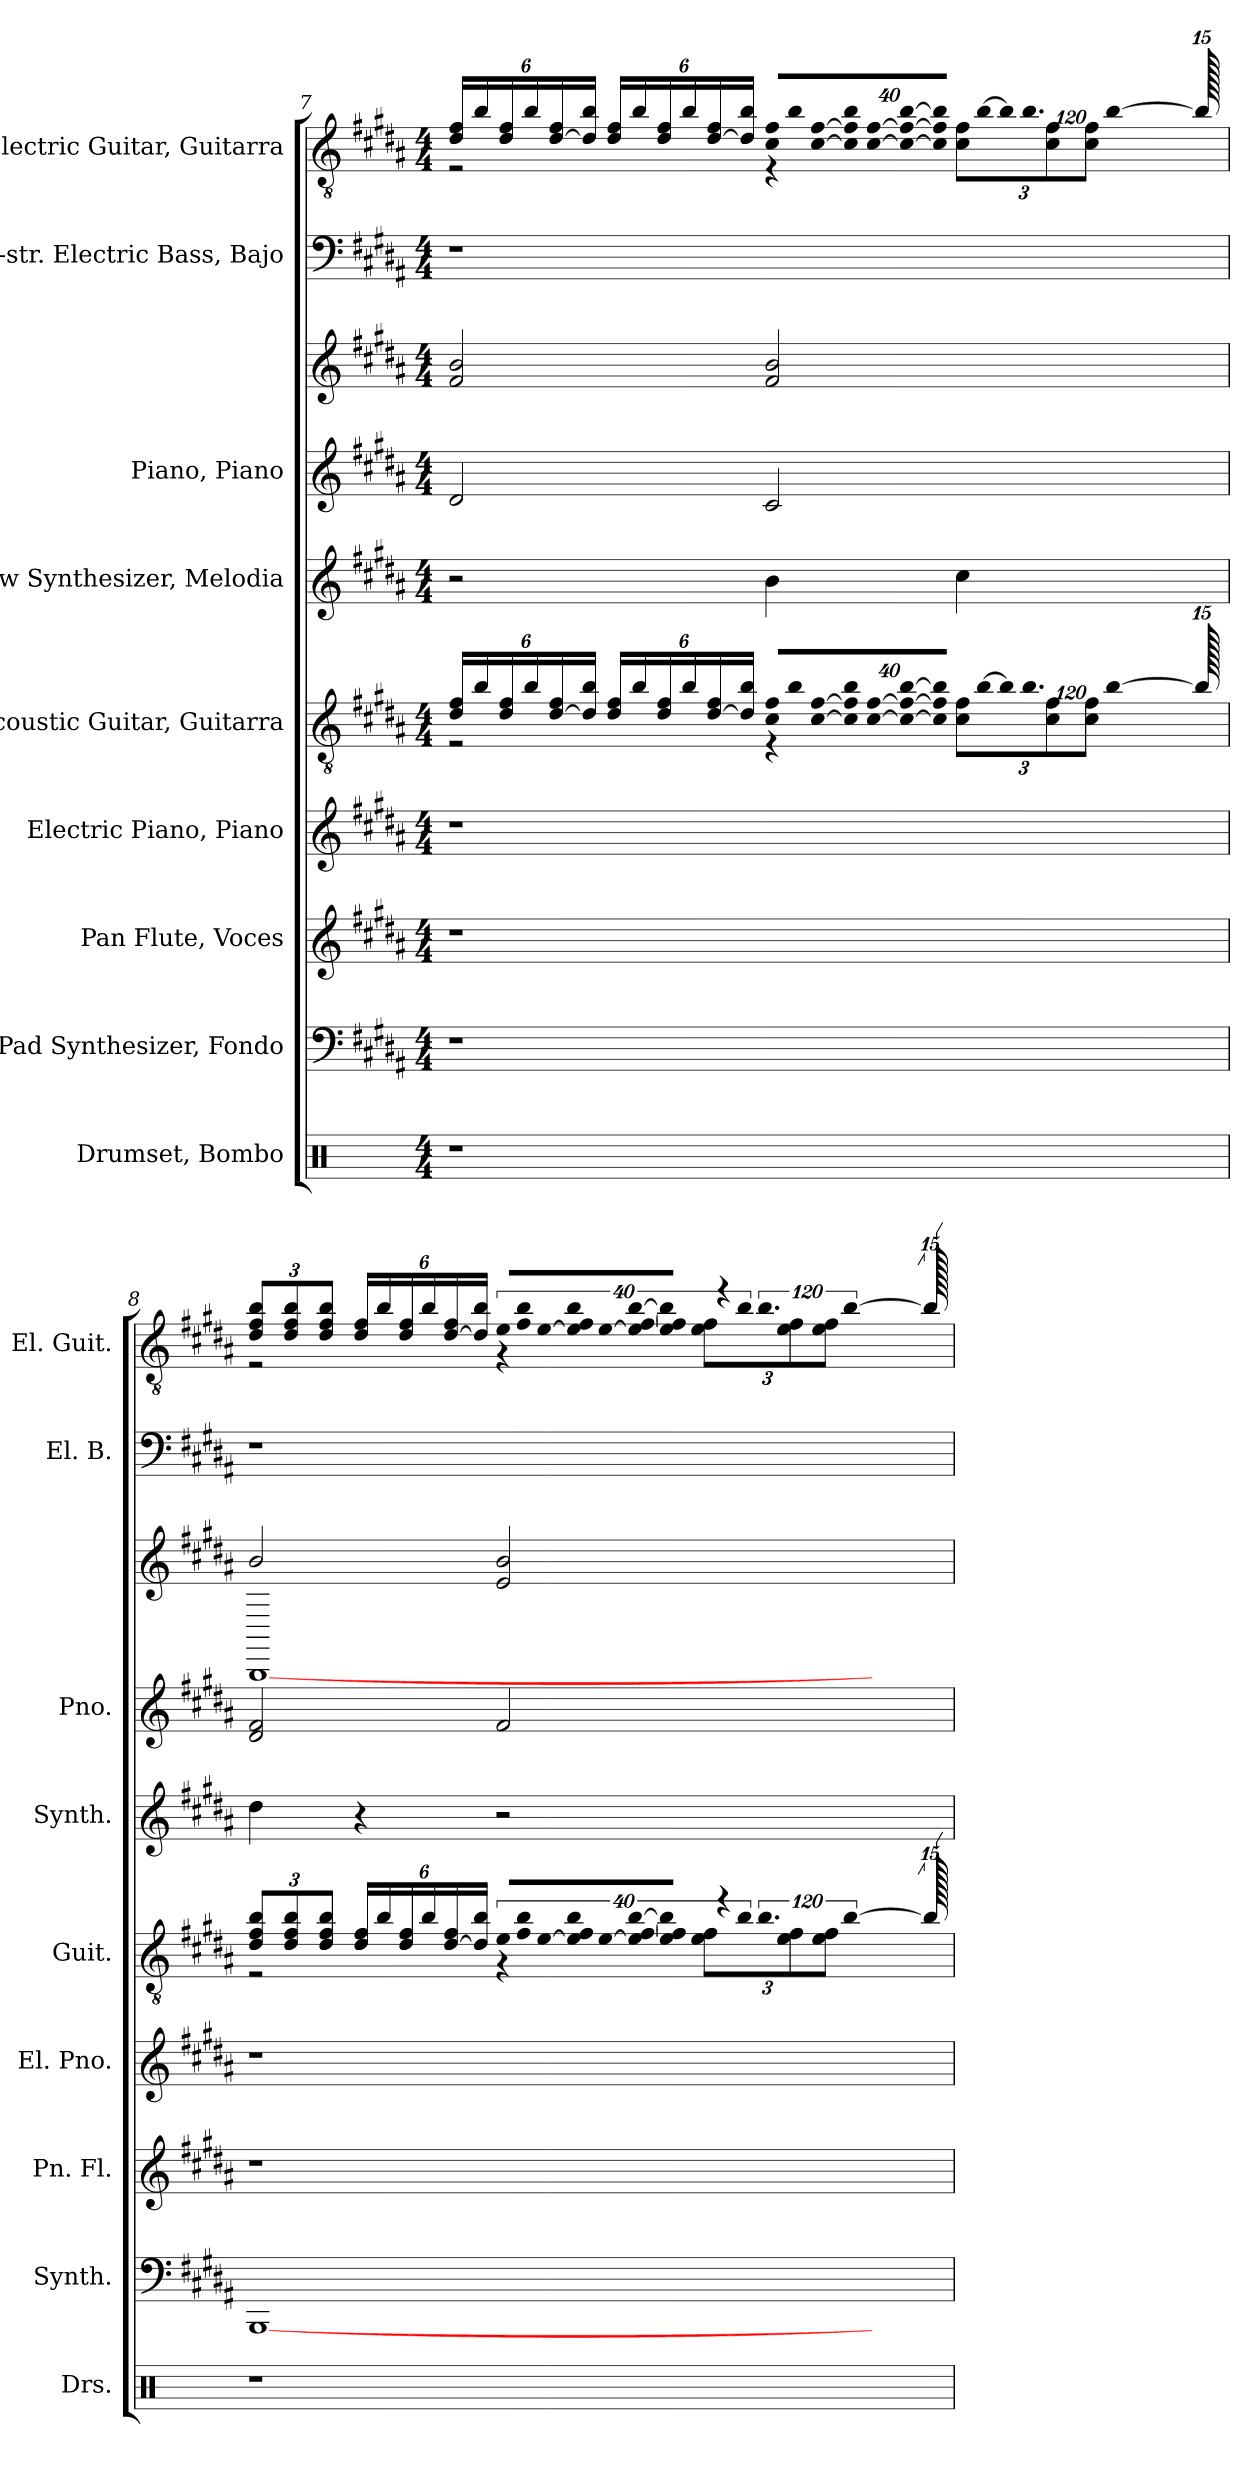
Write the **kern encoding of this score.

**kern	**kern	**kern	**kern	**kern	**kern	**kern	**kern	**kern	**kern
*part9	*part8	*part7	*part6	*part5	*part4	*part3	*part3	*part2	*part1
*staff10	*staff9	*staff8	*staff7	*staff6	*staff5	*staff4	*staff3	*staff2	*staff1
*I"Drumset, Bombo	*I"Pad Synthesizer, Fondo	*I"Pan Flute, Voces	*I"Electric Piano, Piano	*I"Acoustic Guitar, Guitarra	*I"Saw Synthesizer, Melodia	*I"Piano, Piano	*	*I"5-str. Electric Bass, Bajo	*I"Electric Guitar, Guitarra
*I'Drs.	*I'Synth.	*I'Pn. Fl.	*I'El. Pno.	*I'Guit.	*I'Synth.	*I'Pno.	*	*I'El. B.	*I'El. Guit.
!!LO:PB:g=z
*clefX	*clefF4	*clefG2	*clefG2	*clefGv2	*clefG2	*clefG2	*clefG2	*clefF4	*clefGv2
*	*	*	*	*	*	*	*	*ITrd7c12	*
*k[]	*k[f#c#g#d#a#]	*k[f#c#g#d#a#]	*k[f#c#g#d#a#]	*k[f#c#g#d#a#]	*k[f#c#g#d#a#]	*k[f#c#g#d#a#]	*k[f#c#g#d#a#]	*k[f#c#g#d#a#]	*k[f#c#g#d#a#]
*M4/4	*M4/4	*M4/4	*M4/4	*M4/4	*M4/4	*M4/4	*M4/4	*M4/4	*M4/4
*	*	*	*	*Xbrackettup	*	*	*	*	*Xbrackettup
=7	=7	=7	=7	=7	=7	=7	=7	=7	=7
*	*	*	*	*^	*	*	*	*	*^
1r	1r	1r	1r	24d#/ 24f#/LL	2r	2r	2d#/	2f#/ 2b/	1r	24d#/ 24f#/LL	2r
.	.	.	.	24b/	.	.	.	.	.	24b/	.
.	.	.	.	24d#/ 24f#/	.	.	.	.	.	24d#/ 24f#/	.
.	.	.	.	24b/	.	.	.	.	.	24b/	.
.	.	.	.	[24d#/ 24f#/	.	.	.	.	.	[24d#/ 24f#/	.
.	.	.	.	24d#/] 24b/JJ	.	.	.	.	.	24d#/] 24b/JJ	.
.	.	.	.	24d#/ 24f#/LL	.	.	.	.	.	24d#/ 24f#/LL	.
.	.	.	.	24b/	.	.	.	.	.	24b/	.
.	.	.	.	24d#/ 24f#/	.	.	.	.	.	24d#/ 24f#/	.
.	.	.	.	24b/	.	.	.	.	.	24b/	.
.	.	.	.	[24d#/ 24f#/	.	.	.	.	.	[24d#/ 24f#/	.
.	.	.	.	24d#/] 24b/JJ	.	.	.	.	.	24d#/] 24b/JJ	.
!	!	!	!	!LO:N:vis=32	!	!	!	!	!	!LO:N:vis=32	!
.	.	.	.	640%23c#/ 640%23f#/LLL	4r	4b\	2c#/	2f#/ 2b/	.	640%23c#/ 640%23f#/LLL	4r
!	!	!	!	!LO:N:vis=32	!	!	!	!	!	!LO:N:vis=32	!
.	.	.	.	640%23b/	.	.	.	.	.	640%23b/	.
!	!	!	!	!LO:N:vis=32	!	!	!	!	!	!LO:N:vis=32	!
.	.	.	.	[640%23c#/ [640%23f#/	.	.	.	.	.	[640%23c#/ [640%23f#/	.
!	!	!	!	!LO:N:vis=32	!	!	!	!	!	!LO:N:vis=32	!
.	.	.	.	640%23c#/] 640%23f#/] 640%23b/	.	.	.	.	.	640%23c#/] 640%23f#/] 640%23b/	.
!	!	!	!	!LO:N:vis=32	!	!	!	!	!	!LO:N:vis=32	!
.	.	.	.	[640%23c#/ [640%23f#/	.	.	.	.	.	[640%23c#/ [640%23f#/	.
!	!	!	!	!LO:N:vis=32	!	!	!	!	!	!LO:N:vis=32	!
.	.	.	.	640%23c#/_ 640%23f#/_ [640%23b/	.	.	.	.	.	640%23c#/_ 640%23f#/_ [640%23b/	.
!	!	!	!	!LO:N:vis=32	!	!	!	!	!	!LO:N:vis=32	!
.	.	.	.	640%23c#/] 640%23f#/] 640%23b/]JJJ	.	.	.	.	.	640%23c#/] 640%23f#/] 640%23b/]JJJ	.
.	.	.	.	.	12c#\ 12f#\L	4cc#\	.	.	.	.	12c#\ 12f#\L
!	!	!	!	!LO:N:vis=32	!	!	!	!	!	!LO:N:vis=32	!
.	.	.	.	[640%23b/LLL	.	.	.	.	.	[640%23b/LLL	.
!	!	!	!	!LO:N:vis=32	!	!	!	!	!	!LO:N:vis=32	!
.	.	.	.	640%23b/J]	.	.	.	.	.	640%23b/J]	.
!	!	!	!	!LO:N:vis=16.	!	!	!	!	!	!LO:N:vis=16.	!
.	.	.	.	960%103b/	.	.	.	.	.	960%103b/	.
.	.	.	.	.	12c#\ 12f#\	.	.	.	.	.	12c#\ 12f#\
.	.	.	.	.	12c#\ 12f#\J	.	.	.	.	.	12c#\ 12f#\J
.	.	.	.	[1920%133b/J	.	.	.	.	.	[1920%133b/J	.
480ryy	480ryy	480ryy	480ryy	480b/]	480ryy	480ryy	480ryy	480ryy	480ryy	480b/]	480ryy
!!LO:PB:g=z	!!
=8	=8	=8	=8	=8	=8	=8	=8	=8	=8	=8	=8
*	*	*	*	*	*	*	*	*^	*	*	*
1r	[1BBB	1r	1r	12d#/ 12f#/ 12b/L	2r	4dd#\	2d#/ 2f#/	2b/	[1BBB	1r	12d#/ 12f#/ 12b/L	2r
.	.	.	.	12d#/ 12f#/ 12b/	.	.	.	.	.	.	12d#/ 12f#/ 12b/	.
.	.	.	.	12d#/ 12f#/ 12b/J	.	.	.	.	.	.	12d#/ 12f#/ 12b/J	.
.	.	.	.	24d#/ 24f#/LL	.	4r	.	.	.	.	24d#/ 24f#/LL	.
.	.	.	.	24b/	.	.	.	.	.	.	24b/	.
.	.	.	.	24d#/ 24f#/	.	.	.	.	.	.	24d#/ 24f#/	.
.	.	.	.	24b/	.	.	.	.	.	.	24b/	.
.	.	.	.	[24d#/ 24f#/	.	.	.	.	.	.	[24d#/ 24f#/	.
.	.	.	.	24d#/] 24b/JJ	.	.	.	.	.	.	24d#/] 24b/JJ	.
*	*	*	*	*brackettup	*	*	*	*	*	*	*	*
!	!	!	!	!LO:N:vis=32	!	!	!	!	!	!	!	!
*	*	*	*	*	*	*	*	*	*	*	*brackettup	*
!	!	!	!	!	!	!	!	!	!	!	!LO:N:vis=32	!
.	.	.	.	640%23e/LLL	4r	2r	2f#/	2e/ 2b/	.	.	640%23e/LLL	4r
!	!	!	!	!LO:N:vis=32	!	!	!	!	!	!	!LO:N:vis=32	!
.	.	.	.	640%23f#/ 640%23b/	.	.	.	.	.	.	640%23f#/ 640%23b/	.
!	!	!	!	!LO:N:vis=32	!	!	!	!	!	!	!LO:N:vis=32	!
.	.	.	.	[640%23e/	.	.	.	.	.	.	[640%23e/	.
!	!	!	!	!LO:N:vis=32	!	!	!	!	!	!	!LO:N:vis=32	!
.	.	.	.	640%23e/] 640%23f#/ 640%23b/	.	.	.	.	.	.	640%23e/] 640%23f#/ 640%23b/	.
!	!	!	!	!LO:N:vis=32	!	!	!	!	!	!	!LO:N:vis=32	!
.	.	.	.	[640%23e/	.	.	.	.	.	.	[640%23e/	.
!	!	!	!	!LO:N:vis=32	!	!	!	!	!	!	!LO:N:vis=32	!
.	.	.	.	640%23e/_ [640%23f#/ [640%23b/	.	.	.	.	.	.	640%23e/_ [640%23f#/ [640%23b/	.
!	!	!	!	!LO:N:vis=32	!	!	!	!	!	!	!LO:N:vis=32	!
.	.	.	.	640%23e/] 640%23f#/] 640%23b/]JJJ	.	.	.	.	.	.	640%23e/] 640%23f#/] 640%23b/]JJJ	.
*	*	*	*	*	*Xbrackettup	*	*	*	*	*	*	*Xbrackettup
.	.	.	.	.	12e\ 12f#\L	.	.	.	.	.	.	12e\ 12f#\L
!	!	!	!	!LO:N:vis=32	!	!	!	!	!	!	!LO:N:vis=32	!
.	.	.	.	640%23r	.	.	.	.	.	.	640%23r	.
!	!	!	!	!LO:N:vis=32	!	!	!	!	!	!	!LO:N:vis=32	!
.	.	.	.	640%23b/KLL	.	.	.	.	.	.	640%23b/KLL	.
!	!	!	!	!LO:N:vis=16.	!	!	!	!	!	!	!LO:N:vis=16.	!
.	.	.	.	960%103b/	.	.	.	.	.	.	960%103b/	.
.	.	.	.	.	12e\ 12f#\	.	.	.	.	.	.	12e\ 12f#\
.	.	.	.	.	12e\ 12f#\J	.	.	.	.	.	.	12e\ 12f#\J
.	.	.	.	[1920%133b/J	.	.	.	.	.	.	[1920%133b/J	.
480ryy	480ryy	480ryy	480ryy	480b/]	480ryy	480ryy	480ryy	480ryy	480ryy	480ryy	480b/]	480ryy
*	*	*	*	*v	*v	*	*	*v	*v	*	*v	*v
=	=	=	=	=	=	=	=	=	=
*-	*-	*-	*-	*-	*-	*-	*-	*-	*-
